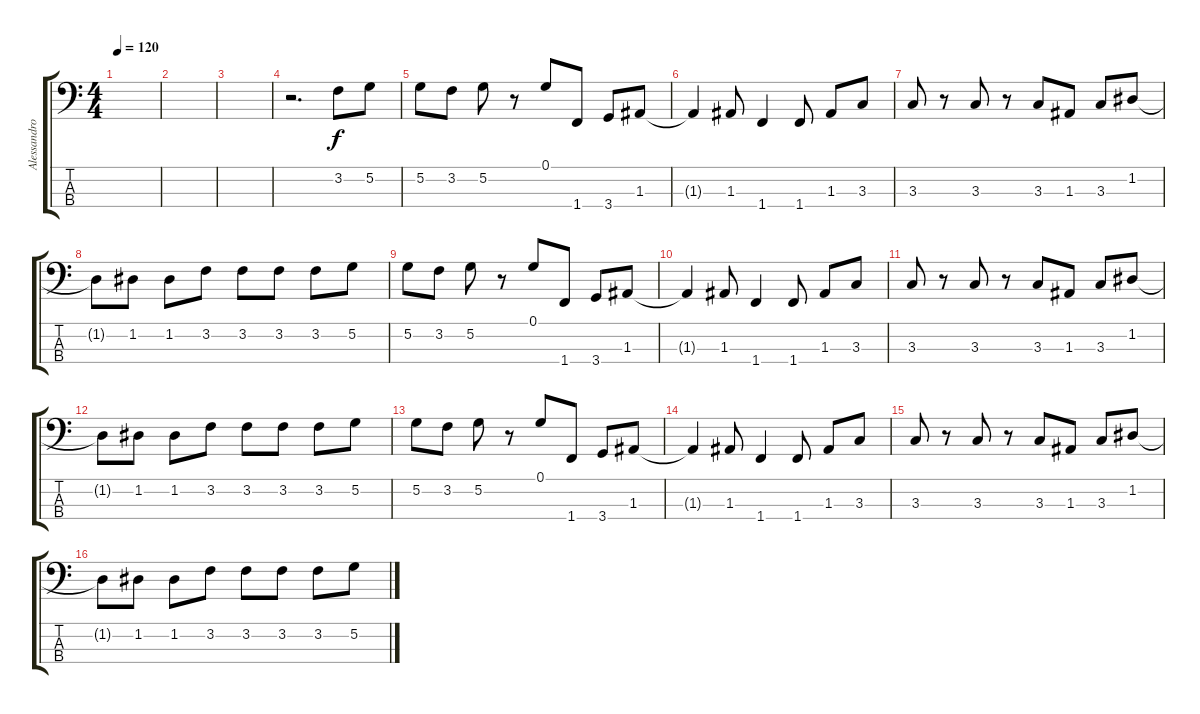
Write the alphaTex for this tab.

\track ("Alessandro Cortini" "Alessandro") {instrument synthbass2}
\staff {score tabs}
\tuning (G2 D2 A1 E1) {hide}
\ts (4 4)
\tempo 120
\clef f4
\ks c
|
|
|
r.2{d} 3.2.8 5.2.8 |
5.2.8 3.2.8 5.2.8 r.8 0.1.8 1.4.8 3.4.8 1.3.8 |
1.3{t}.4 1.3.8 1.4.4 1.4.8 1.3.8 3.3.8 |
3.3.8 r.8 3.3.8 r.8 3.3.8 1.3.8 3.3.8 1.2.8 |
1.2{t}.8 1.2.8 1.2.8 3.2.8 3.2.8 3.2.8 3.2.8 5.2.8 |
5.2.8 3.2.8 5.2.8 r.8 0.1.8 1.4.8 3.4.8 1.3.8 |
1.3{t}.4 1.3.8 1.4.4 1.4.8 1.3.8 3.3.8 |
3.3.8 r.8 3.3.8 r.8 3.3.8 1.3.8 3.3.8 1.2.8 |
1.2{t}.8 1.2.8 1.2.8 3.2.8 3.2.8 3.2.8 3.2.8 5.2.8 |
5.2.8 3.2.8 5.2.8 r.8 0.1.8 1.4.8 3.4.8 1.3.8 |
1.3{t}.4 1.3.8 1.4.4 1.4.8 1.3.8 3.3.8 |
3.3.8 r.8 3.3.8 r.8 3.3.8 1.3.8 3.3.8 1.2.8 |
1.2{t}.8 1.2.8 1.2.8 3.2.8 3.2.8 3.2.8 3.2.8 5.2.8
